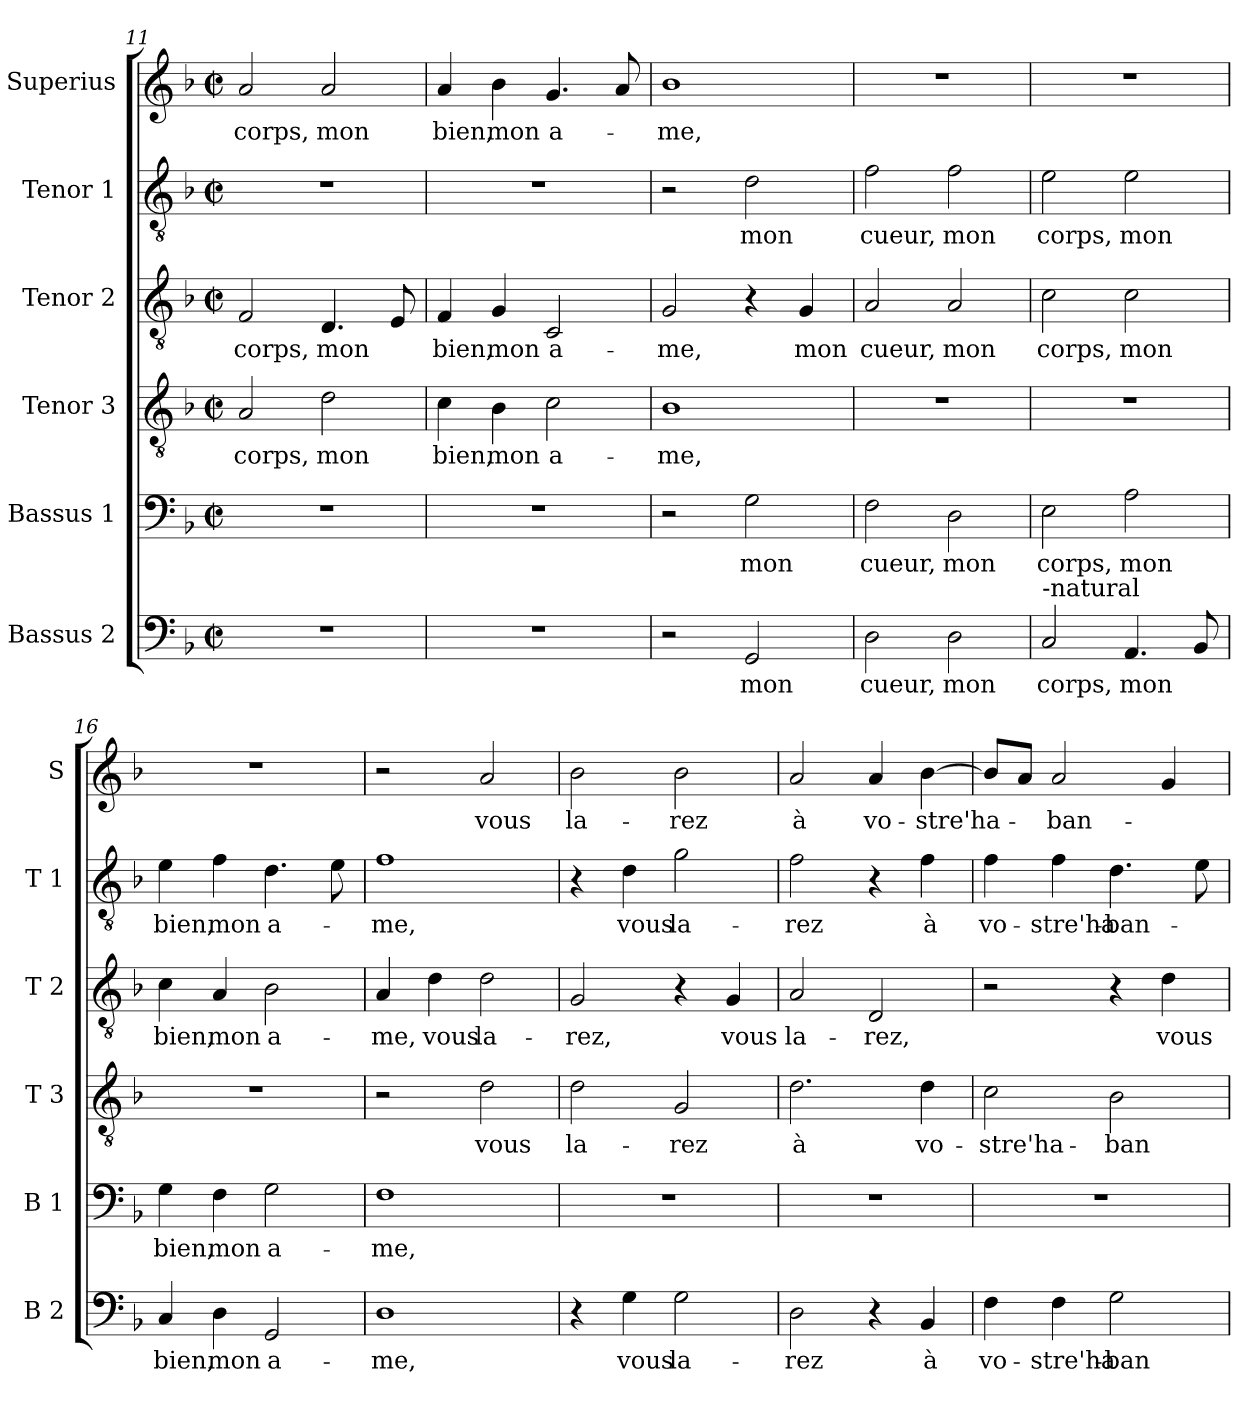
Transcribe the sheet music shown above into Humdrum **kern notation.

**kern	**text	**kern	**text	**kern	**text	**kern	**text	**kern	**text	**kern	**text
*part6	*part6	*part5	*part5	*part4	*part4	*part3	*part3	*part2	*part2	*part1	*part1
*staff6	*staff6	*staff5	*staff5	*staff4	*staff4	*staff3	*staff3	*staff2	*staff2	*staff1	*staff1
*I"Bassus 2	*	*I"Bassus 1	*	*I"Tenor 3	*	*I"Tenor 2	*	*I"Tenor 1	*	*I"Superius	*
*I'B 2	*	*I'B 1	*	*I'T 3	*	*I'T 2	*	*I'T 1	*	*I'S	*
*clefF4	*	*clefF4	*	*clefGv2	*	*clefGv2	*	*clefGv2	*	*clefG2	*
*k[b-]	*	*k[b-]	*	*k[b-]	*	*k[b-]	*	*k[b-]	*	*k[b-]	*
*F:	*	*F:	*	*F:	*	*F:	*	*F:	*	*F:	*
*M2/2	*	*M2/2	*	*M2/2	*	*M2/2	*	*M2/2	*	*M2/2	*
*met(c|)	*	*met(c|)	*	*met(c|)	*	*met(c|)	*	*met(c|)	*	*met(c|)	*
=11	=11	=11	=11	=11	=11	=11	=11	=11	=11	=11	=11
!	!	!	!	!	!LO:LY:b	!	!LO:LY:b	!	!	!	!LO:LY:b
1r	.	1r	.	2A/	corps,	2F/	corps,	1r	.	2a/	corps,
!	!	!	!	!	!LO:LY:b	!	!LO:LY:b	!	!	!	!LO:LY:b
.	.	.	.	2d\	mon	4.D/	mon	.	.	2a/	mon
.	.	.	.	.	.	8E/	.	.	.	.	.
=12	=12	=12	=12	=12	=12	=12	=12	=12	=12	=12	=12
!	!	!	!	!	!LO:LY:b	!	!LO:LY:b	!	!	!	!LO:LY:b
1r	.	1r	.	4c\	bien,	4F/	bien,	1r	.	4a/	bien,
!	!	!	!	!	!LO:LY:b	!	!LO:LY:b	!	!	!	!LO:LY:b
.	.	.	.	4B-\	mon	4G/	mon	.	.	4b-\	mon
!	!	!	!	!	!LO:LY:b	!	!LO:LY:b	!	!	!	!LO:LY:b
.	.	.	.	2c\	a-	2C/	a-	.	.	4.g/	a-
.	.	.	.	.	.	.	.	.	.	8a/	.
!!LO:PB:g=z
=13	=13	=13	=13	=13	=13	=13	=13	=13	=13	=13	=13
!	!	!	!	!	!LO:LY:b	!	!LO:LY:b	!	!	!	!LO:LY:b
2r	.	2r	.	1B-	-me,	2G/	-me,	2r	.	1b-	-me,
!	!LO:LY:b	!	!LO:LY:b	!	!	!	!	!	!LO:LY:b	!	!
2GG/	mon	2G\	mon	.	.	4r	.	2d\	mon	.	.
!	!	!	!	!	!	!	!LO:LY:b	!	!	!	!
.	.	.	.	.	.	4G/	mon	.	.	.	.
=14	=14	=14	=14	=14	=14	=14	=14	=14	=14	=14	=14
!	!LO:LY:b	!	!LO:LY:b	!	!	!	!LO:LY:b	!	!LO:LY:b	!	!
2D\	cueur,	2F\	cueur,	1r	.	2A/	cueur,	2f\	cueur,	1r	.
!	!LO:LY:b	!	!LO:LY:b	!	!	!	!LO:LY:b	!	!LO:LY:b	!	!
2D\	mon	2D\	mon	.	.	2A/	mon	2f\	mon	.	.
=15	=15	=15	=15	=15	=15	=15	=15	=15	=15	=15	=15
!LO:TX:a:t=-natural	!	!	!	!	!	!	!	!	!	!	!
!	!LO:LY:b	!	!LO:LY:b	!	!	!	!LO:LY:b	!	!LO:LY:b	!	!
2C/	corps,	2E\	corps,	1r	.	2c\	corps,	2e\	corps,	1r	.
!	!LO:LY:b	!	!LO:LY:b	!	!	!	!LO:LY:b	!	!LO:LY:b	!	!
4.AA/	mon	2A\	mon	.	.	2c\	mon	2e\	mon	.	.
8BB-/	.	.	.	.	.	.	.	.	.	.	.
=16	=16	=16	=16	=16	=16	=16	=16	=16	=16	=16	=16
!	!LO:LY:b	!	!LO:LY:b	!	!	!	!LO:LY:b	!	!LO:LY:b	!	!
4C/	bien,	4G\	bien,	1r	.	4c\	bien,	4e\	bien,	1r	.
!	!LO:LY:b	!	!LO:LY:b	!	!	!	!LO:LY:b	!	!LO:LY:b	!	!
4D\	mon	4F\	mon	.	.	4A/	mon	4f\	mon	.	.
!	!LO:LY:b	!	!LO:LY:b	!	!	!	!LO:LY:b	!	!LO:LY:b	!	!
2GG/	a-	2G\	a-	.	.	2B-\	a-	4.d\	a-	.	.
.	.	.	.	.	.	.	.	8e\	.	.	.
=17	=17	=17	=17	=17	=17	=17	=17	=17	=17	=17	=17
!	!LO:LY:b	!	!LO:LY:b	!	!	!	!LO:LY:b	!	!LO:LY:b	!	!
1D	-me,	1F	-me,	2r	.	4A/	-me,	1f	-me,	2r	.
!	!	!	!	!	!	!	!LO:LY:b	!	!	!	!
.	.	.	.	.	.	4d\	vous	.	.	.	.
!	!	!	!	!	!LO:LY:b	!	!LO:LY:b	!	!	!	!LO:LY:b
.	.	.	.	2d\	vous	2d\	la-	.	.	2a/	vous
=18	=18	=18	=18	=18	=18	=18	=18	=18	=18	=18	=18
!	!	!	!	!	!LO:LY:b	!	!LO:LY:b	!	!	!	!LO:LY:b
4r	.	1r	.	2d\	la-	2G/	-rez,	4r	.	2b-\	la-
!	!LO:LY:b	!	!	!	!	!	!	!	!LO:LY:b	!	!
4G\	vous	.	.	.	.	.	.	4d\	vous	.	.
!	!LO:LY:b	!	!	!	!LO:LY:b	!	!	!	!LO:LY:b	!	!LO:LY:b
2G\	la-	.	.	2G/	-rez	4r	.	2g\	la-	2b-\	-rez
!	!	!	!	!	!	!	!LO:LY:b	!	!	!	!
.	.	.	.	.	.	4G/	vous	.	.	.	.
!!LO:LB:g=z
=19	=19	=19	=19	=19	=19	=19	=19	=19	=19	=19	=19
!	!LO:LY:b	!	!	!	!LO:LY:b	!	!LO:LY:b	!	!LO:LY:b	!	!LO:LY:b
2D\	-rez	1r	.	2.d\	à	2A/	la-	2f\	-rez	2a/	à
!	!	!	!	!	!	!	!LO:LY:b	!	!	!	!LO:LY:b
4r	.	.	.	.	.	2D/	-rez,	4r	.	4a/	vo-
!	!LO:LY:b	!	!	!	!LO:LY:b	!	!	!	!LO:LY:b	!	!LO:LY:b
4BB-/	à	.	.	4d\	vo-	.	.	4f\	à	[4b-\	-stre'ha-
!!LO:PB:g=z
=20	=20	=20	=20	=20	=20	=20	=20	=20	=20	=20	=20
!	!LO:LY:b	!	!	!	!LO:LY:b	!	!	!	!LO:LY:b	!	!
4F\	vo-	1r	.	2c\	-stre'ha-	2r	.	4f\	vo-	8b-/L]	.
.	.	.	.	.	.	.	.	.	.	8a/J	.
!	!LO:LY:b	!	!	!	!	!	!	!	!LO:LY:b	!	!LO:LY:b
4F\	-stre'ha-	.	.	.	.	.	.	4f\	-stre'ha-	2a/	-ban-
!	!LO:LY:b	!	!	!	!LO:LY:b	!	!	!	!LO:LY:b	!	!
2G\	-ban-	.	.	2B-\	-ban-	4r	.	4.d\	-ban-	.	.
!	!	!	!	!	!	!	!LO:LY:b	!	!	!	!
.	.	.	.	.	.	4d\	vous	.	.	4g/	.
.	.	.	.	.	.	.	.	8e\	.	.	.
=	=	=	=	=	=	=	=	=	=	=	=
*-	*-	*-	*-	*-	*-	*-	*-	*-	*-	*-	*-
